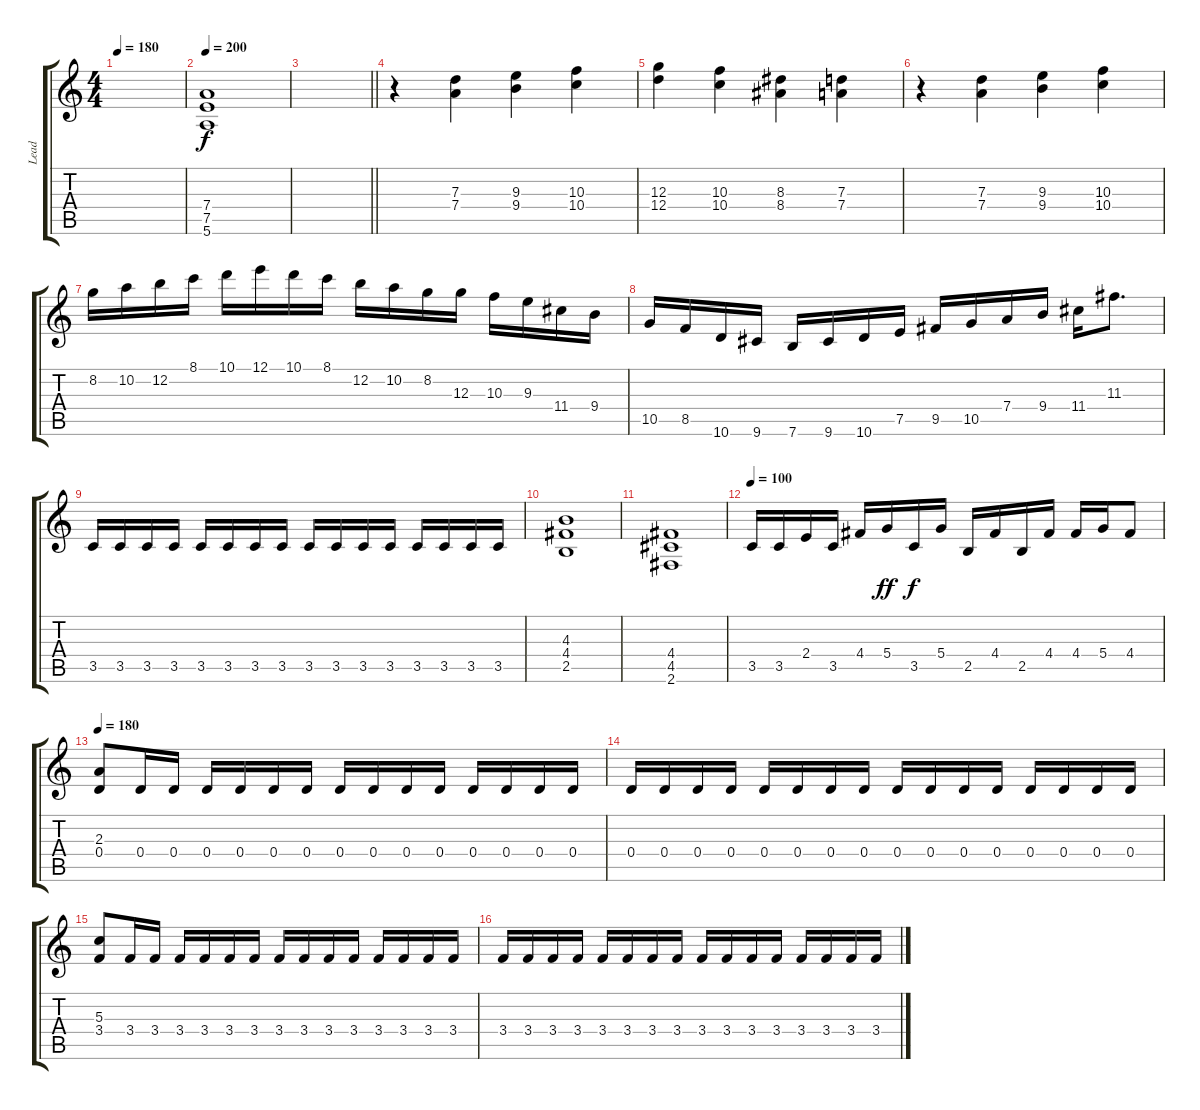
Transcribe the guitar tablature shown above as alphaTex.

\track ("Lead" "Lead") {instrument distortionguitar}
\staff {score tabs}
\tuning (E4 B3 G3 D3 A2 E2) {hide}
\ts (4 4)
\tempo 180
\clef g2
\ks c
|
\tempo 200
(7.4 7.5 5.6).1 |
\barLineRight lightlight
|
r.4 (7.3 7.4).4 (9.3 9.4).4 (10.3 10.4).4 |
(12.3 12.4).4 (10.3 10.4).4 (8.3 8.4).4 (7.3 7.4).4 |
r.4 (7.3 7.4).4 (9.3 9.4).4 (10.3 10.4).4 |
8.2.16 10.2.16 12.2.16 8.1.16 10.1.16 12.1.16 10.1.16 8.1.16 12.2.16 10.2.16 8.2.16 12.3.16 10.3.16 9.3.16 11.4.16 9.4.16 |
10.5.16 8.5.16 10.6.16 9.6.16 7.6.16 9.6.16 10.6.16 7.5.16 9.5.16 10.5.16 7.4.16 9.4.16 11.4.16 11.3.8{d} |
3.5.16 3.5.16 3.5.16 3.5.16 3.5.16 3.5.16 3.5.16 3.5.16 3.5.16 3.5.16 3.5.16 3.5.16 3.5.16 3.5.16 3.5.16 3.5.16 |
(4.3 4.4 2.5).1 |
(4.4 4.5 2.6).1 |
\tempo 100
3.5.16 3.5.16 2.4.16 3.5.16 4.4.16 5.4.16{dy ff} 3.5.16{dy f} 5.4.16 2.5.16 4.4.16 2.5.16 4.4.16 4.4.16 5.4.16 4.4.8 |
\tempo 180
(2.3 0.4).8 0.4.16 0.4.16 0.4.16 0.4.16 0.4.16 0.4.16 0.4.16 0.4.16 0.4.16 0.4.16 0.4.16 0.4.16 0.4.16 0.4.16 |
0.4.16 0.4.16 0.4.16 0.4.16 0.4.16 0.4.16 0.4.16 0.4.16 0.4.16 0.4.16 0.4.16 0.4.16 0.4.16 0.4.16 0.4.16 0.4.16 |
(5.3 3.4).8 3.4.16 3.4.16 3.4.16 3.4.16 3.4.16 3.4.16 3.4.16 3.4.16 3.4.16 3.4.16 3.4.16 3.4.16 3.4.16 3.4.16 |
3.4.16 3.4.16 3.4.16 3.4.16 3.4.16 3.4.16 3.4.16 3.4.16 3.4.16 3.4.16 3.4.16 3.4.16 3.4.16 3.4.16 3.4.16 3.4.16
